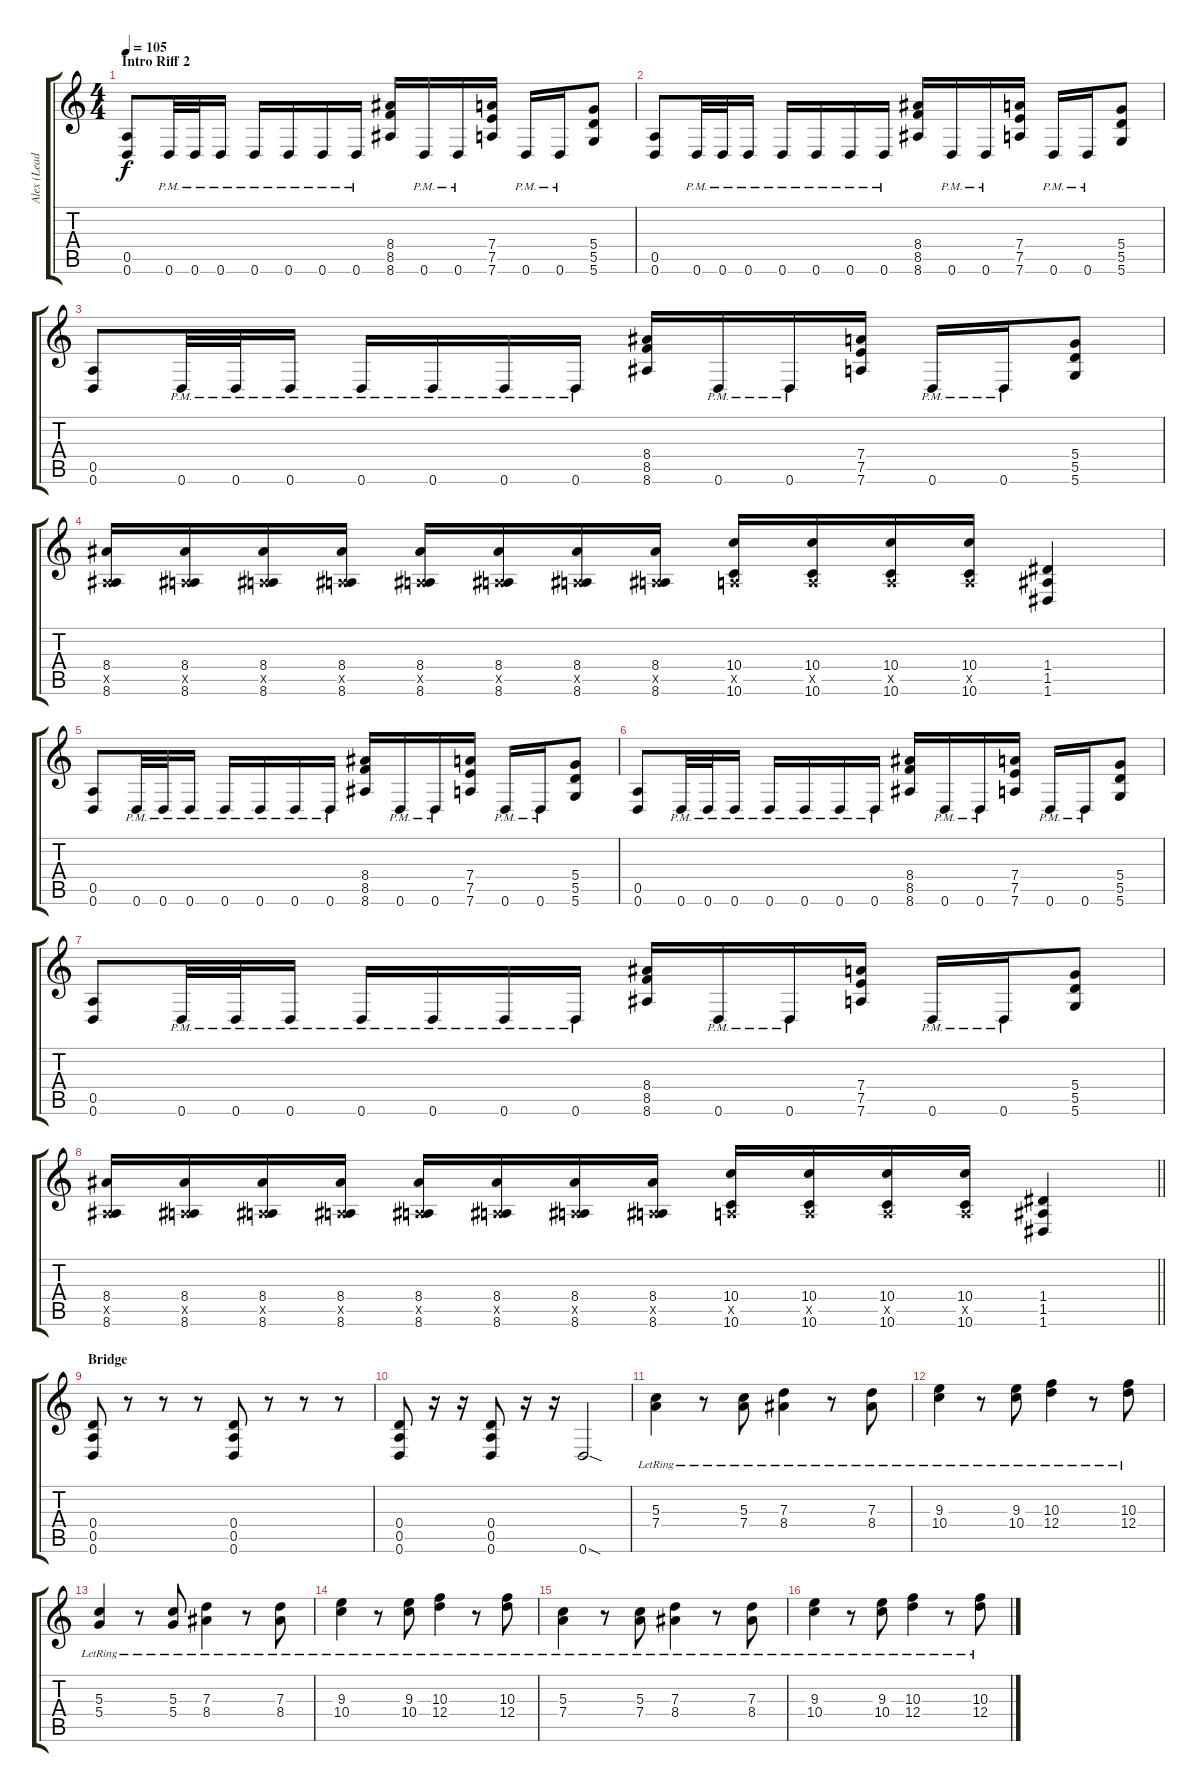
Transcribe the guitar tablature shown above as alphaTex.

\track ("Alex (Lead Guitar)" "Alex (Lead") {instrument distortionguitar}
\staff {score tabs}
\tuning (E4 B3 G3 D3 A2 D2) {hide}
\ts (4 4)
\section ("" "Intro Riff 2")
\tempo 105
\clef g2
\ks c
(0.5 0.6).8{dy f} 0.6{pm}.32 0.6{pm}.32 0.6{pm}.16 0.6{pm}.16 0.6{pm}.16 0.6{pm}.16 0.6{pm}.16 (8.4 8.5 8.6).16 0.6{pm}.16 0.6{pm}.16 (7.4 7.5 7.6).16 0.6{pm}.16 0.6{pm}.16 (5.4 5.5 5.6).8 |
(0.5 0.6).8 0.6{pm}.32 0.6{pm}.32 0.6{pm}.16 0.6{pm}.16 0.6{pm}.16 0.6{pm}.16 0.6{pm}.16 (8.4 8.5 8.6).16 0.6{pm}.16 0.6{pm}.16 (7.4 7.5 7.6).16 0.6{pm}.16 0.6{pm}.16 (5.4 5.5 5.6).8 |
(0.5 0.6).8 0.6{pm}.32 0.6{pm}.32 0.6{pm}.16 0.6{pm}.16 0.6{pm}.16 0.6{pm}.16 0.6{pm}.16 (8.4 8.5 8.6).16 0.6{pm}.16 0.6{pm}.16 (7.4 7.5 7.6).16 0.6{pm}.16 0.6{pm}.16 (5.4 5.5 5.6).8 |
(8.4 0.5{x} 8.6).16 (8.4 0.5{x} 8.6).16 (8.4 0.5{x} 8.6).16 (8.4 0.5{x} 8.6).16 (8.4 0.5{x} 8.6).16 (8.4 0.5{x} 8.6).16 (8.4 0.5{x} 8.6).16 (8.4 0.5{x} 8.6).16 (10.4 0.5{x} 10.6).16 (10.4 0.5{x} 10.6).16 (10.4 0.5{x} 10.6).16 (10.4 0.5{x} 10.6).16 (1.4 1.5 1.6).4 |
(0.5 0.6).8 0.6{pm}.32 0.6{pm}.32 0.6{pm}.16 0.6{pm}.16 0.6{pm}.16 0.6{pm}.16 0.6{pm}.16 (8.4 8.5 8.6).16 0.6{pm}.16 0.6{pm}.16 (7.4 7.5 7.6).16 0.6{pm}.16 0.6{pm}.16 (5.4 5.5 5.6).8 |
(0.5 0.6).8 0.6{pm}.32 0.6{pm}.32 0.6{pm}.16 0.6{pm}.16 0.6{pm}.16 0.6{pm}.16 0.6{pm}.16 (8.4 8.5 8.6).16 0.6{pm}.16 0.6{pm}.16 (7.4 7.5 7.6).16 0.6{pm}.16 0.6{pm}.16 (5.4 5.5 5.6).8 |
(0.5 0.6).8 0.6{pm}.32 0.6{pm}.32 0.6{pm}.16 0.6{pm}.16 0.6{pm}.16 0.6{pm}.16 0.6{pm}.16 (8.4 8.5 8.6).16 0.6{pm}.16 0.6{pm}.16 (7.4 7.5 7.6).16 0.6{pm}.16 0.6{pm}.16 (5.4 5.5 5.6).8 |
\barLineRight lightlight
(8.4 0.5{x} 8.6).16 (8.4 0.5{x} 8.6).16 (8.4 0.5{x} 8.6).16 (8.4 0.5{x} 8.6).16 (8.4 0.5{x} 8.6).16 (8.4 0.5{x} 8.6).16 (8.4 0.5{x} 8.6).16 (8.4 0.5{x} 8.6).16 (10.4 0.5{x} 10.6).16 (10.4 0.5{x} 10.6).16 (10.4 0.5{x} 10.6).16 (10.4 0.5{x} 10.6).16 (1.4 1.5 1.6).4 |
\section ("" "Bridge")
(0.4 0.5 0.6).8 r.8 r.8 r.8 (0.4 0.5 0.6).8 r.8 r.8 r.8 |
(0.4 0.5 0.6).8 r.16 r.16 (0.4 0.5 0.6).8 r.16 r.16 0.6{sod}.2 |
(5.3{lr} 7.4{lr}).4{instrument electricguitarjazz} r.8 (5.3{lr} 7.4{lr}).8 (7.3{lr} 8.4{lr}).4 r.8 (7.3{lr} 8.4{lr}).8 |
(9.3{lr} 10.4{lr}).4 r.8 (9.3{lr} 10.4{lr}).8 (10.3{lr} 12.4{lr}).4 r.8 (10.3{lr} 12.4{lr}).8 |
(5.3{lr} 5.4{lr}).4{instrument electricguitarjazz} r.8 (5.3{lr} 5.4{lr}).8 (7.3{lr} 8.4{lr}).4 r.8 (7.3{lr} 8.4{lr}).8 |
(9.3{lr} 10.4{lr}).4 r.8 (9.3{lr} 10.4{lr}).8 (10.3{lr} 12.4{lr}).4 r.8 (10.3{lr} 12.4{lr}).8 |
(5.3{lr} 7.4{lr}).4{instrument electricguitarjazz} r.8 (5.3{lr} 7.4{lr}).8 (7.3{lr} 8.4{lr}).4 r.8 (7.3{lr} 8.4{lr}).8 |
(9.3{lr} 10.4{lr}).4 r.8 (9.3{lr} 10.4{lr}).8 (10.3{lr} 12.4{lr}).4 r.8 (10.3{lr} 12.4{lr}).8
